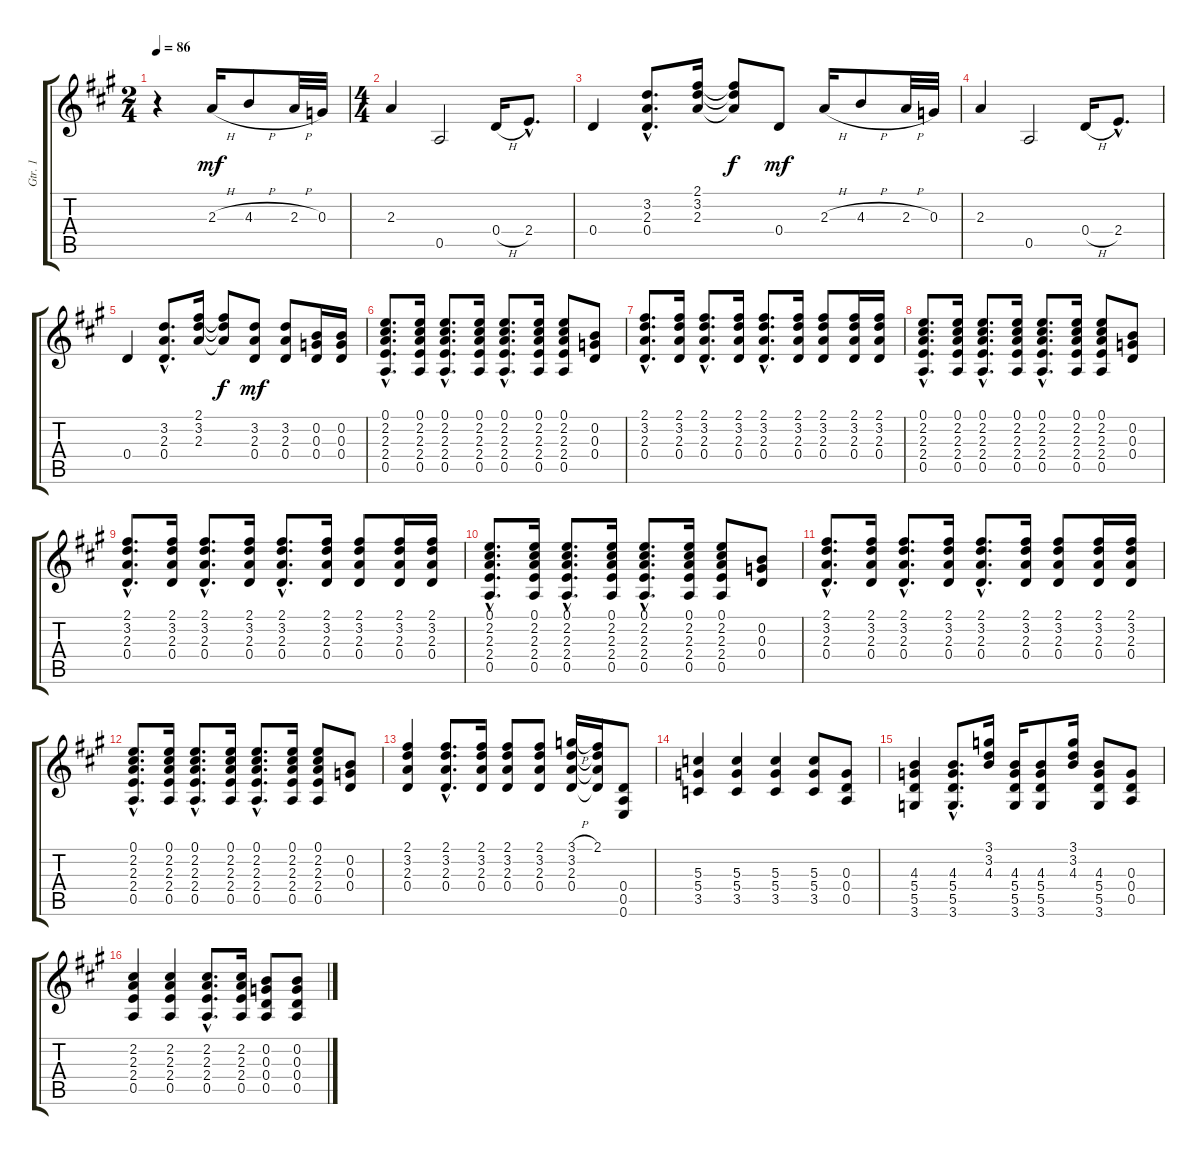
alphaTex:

\track ("Gtr. 1" "Gtr. 1") {instrument acousticguitarnylon}
\staff {score tabs}
\tuning (E4 B3 G3 D3 A2 E2) {hide}
\ts (2 4)
\tempo 86
\clef g2
\ks a
r.4{dy mf instrument acousticguitarnylon} 2.3{h}.16 4.3{h}.8 2.3{h}.32 0.3.32 |
\ts (4 4)
2.3.4 0.5.2 0.4{h}.16 2.4{hac}.8{d} |
0.4.4 (3.2{hac} 2.3{hac} 0.4{hac}).8{d} (2.1 3.2 2.3).16 (2.1{t} 3.2{t} 2.3{t}).8{dy f} 0.4.8{dy mf} 2.3{h}.16 4.3{h}.8 2.3{h}.32 0.3.32 |
2.3.4 0.5.2 0.4{h}.16 2.4{hac}.8{d} |
0.4.4 (3.2{hac} 2.3{hac} 0.4{hac}).8{d} (2.1 3.2 2.3).16 (2.1{t} 3.2{t} 2.3{t}).8{dy f} (3.2 2.3 0.4).8{dy mf} (3.2 2.3 0.4).8 (0.2 0.3 0.4).16 (0.2 0.3 0.4).16 |
(0.1{hac} 2.2{hac} 2.3{hac} 2.4{hac} 0.5{hac}).8{d} (0.1 2.2 2.3 2.4 0.5).16 (0.1{hac} 2.2{hac} 2.3{hac} 2.4{hac} 0.5{hac}).8{d} (0.1 2.2 2.3 2.4 0.5).16 (0.1{hac} 2.2{hac} 2.3{hac} 2.4{hac} 0.5{hac}).8{d} (0.1 2.2 2.3 2.4 0.5).16 (0.1 2.2 2.3 2.4 0.5).8 (0.2 0.3 0.4).8 |
(2.1{hac} 3.2{hac} 2.3{hac} 0.4{hac}).8{d} (2.1 3.2 2.3 0.4).16 (2.1{hac} 3.2{hac} 2.3{hac} 0.4{hac}).8{d} (2.1 3.2 2.3 0.4).16 (2.1{hac} 3.2{hac} 2.3{hac} 0.4{hac}).8{d} (2.1 3.2 2.3 0.4).16 (2.1 3.2 2.3 0.4).8 (2.1 3.2 2.3 0.4).16 (2.1 3.2 2.3 0.4).16 |
(0.1{hac} 2.2{hac} 2.3{hac} 2.4{hac} 0.5{hac}).8{d} (0.1 2.2 2.3 2.4 0.5).16 (0.1{hac} 2.2{hac} 2.3{hac} 2.4{hac} 0.5{hac}).8{d} (0.1 2.2 2.3 2.4 0.5).16 (0.1{hac} 2.2{hac} 2.3{hac} 2.4{hac} 0.5{hac}).8{d} (0.1 2.2 2.3 2.4 0.5).16 (0.1 2.2 2.3 2.4 0.5).8 (0.2 0.3 0.4).8 |
(2.1{hac} 3.2{hac} 2.3{hac} 0.4{hac}).8{d} (2.1 3.2 2.3 0.4).16 (2.1{hac} 3.2{hac} 2.3{hac} 0.4{hac}).8{d} (2.1 3.2 2.3 0.4).16 (2.1{hac} 3.2{hac} 2.3{hac} 0.4{hac}).8{d} (2.1 3.2 2.3 0.4).16 (2.1 3.2 2.3 0.4).8 (2.1 3.2 2.3 0.4).16 (2.1 3.2 2.3 0.4).16 |
(0.1{hac} 2.2{hac} 2.3{hac} 2.4{hac} 0.5{hac}).8{d} (0.1 2.2 2.3 2.4 0.5).16 (0.1{hac} 2.2{hac} 2.3{hac} 2.4{hac} 0.5{hac}).8{d} (0.1 2.2 2.3 2.4 0.5).16 (0.1{hac} 2.2{hac} 2.3{hac} 2.4{hac} 0.5{hac}).8{d} (0.1 2.2 2.3 2.4 0.5).16 (0.1 2.2 2.3 2.4 0.5).8 (0.2 0.3 0.4).8 |
(2.1{hac} 3.2{hac} 2.3{hac} 0.4{hac}).8{d} (2.1 3.2 2.3 0.4).16 (2.1{hac} 3.2{hac} 2.3{hac} 0.4{hac}).8{d} (2.1 3.2 2.3 0.4).16 (2.1{hac} 3.2{hac} 2.3{hac} 0.4{hac}).8{d} (2.1 3.2 2.3 0.4).16 (2.1 3.2 2.3 0.4).8 (2.1 3.2 2.3 0.4).16 (2.1 3.2 2.3 0.4).16 |
(0.1{hac} 2.2{hac} 2.3{hac} 2.4{hac} 0.5{hac}).8{d} (0.1 2.2 2.3 2.4 0.5).16 (0.1{hac} 2.2{hac} 2.3{hac} 2.4{hac} 0.5{hac}).8{d} (0.1 2.2 2.3 2.4 0.5).16 (0.1{hac} 2.2{hac} 2.3{hac} 2.4{hac} 0.5{hac}).8{d} (0.1 2.2 2.3 2.4 0.5).16 (0.1 2.2 2.3 2.4 0.5).8 (0.2 0.3 0.4).8 |
(2.1 3.2 2.3 0.4).4 (2.1{hac} 3.2{hac} 2.3{hac} 0.4{hac}).8{d} (2.1 3.2 2.3 0.4).16 (2.1 3.2 2.3 0.4).8 (2.1 3.2 2.3 0.4).8 (3.1{h} 3.2 2.3 0.4).16 (2.1 3.2{t} 2.3{t} 0.4{t}).16 (0.4 0.5 0.6).8 |
(5.3 5.4 3.5).4 (5.3 5.4 3.5).4 (5.3 5.4 3.5).4 (5.3 5.4 3.5).8 (0.3 0.4 0.5).8 |
(4.3 5.4 5.5 3.6).4 (4.3{hac} 5.4{hac} 5.5{hac} 3.6{hac}).8{d} (3.1 3.2 4.3).16 (4.3 5.4 5.5 3.6).16 (4.3 5.4 5.5 3.6).8 (3.1 3.2 4.3).16 (4.3 5.4 5.5 3.6).8 (0.3 0.4 0.5).8 |
(2.2 2.3 2.4 0.5).4 (2.2 2.3 2.4 0.5).4 (2.2{hac} 2.3{hac} 2.4{hac} 0.5{hac}).8{d} (2.2 2.3 2.4 0.5).16 (0.2 0.3 0.4 0.5).8 (0.2 0.3 0.4 0.5).8
